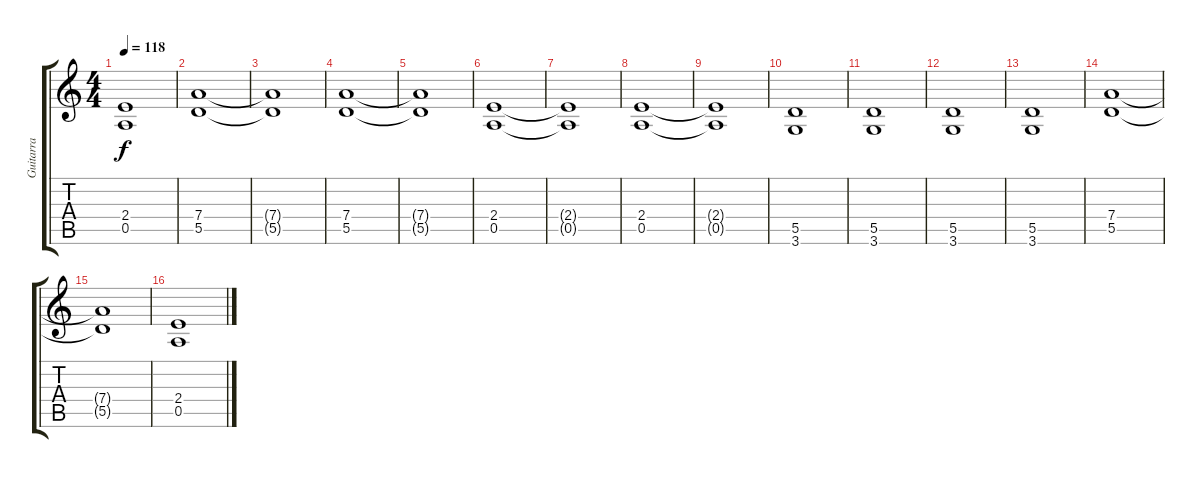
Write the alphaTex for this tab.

\track ("Guitarra" "Guitarra") {instrument overdrivenguitar}
\staff {score tabs}
\tuning (E4 B3 G3 D3 A2 E2) {hide}
\ts (4 4)
\tempo 118
\clef g2
\ks c
(2.4{t} 0.5{t}).1{dy f volume 3} |
(7.4 5.5).1{volume 13} |
(7.4{t} 5.5{t}).1{volume 3} |
(7.4 5.5).1{volume 13} |
(7.4{t} 5.5{t}).1{volume 3} |
(2.4 0.5).1{volume 13} |
(2.4{t} 0.5{t}).1{volume 3} |
(2.4 0.5).1{volume 13} |
(2.4{t} 0.5{t}).1{volume 3} |
(5.5 3.6).1{volume 13} |
(5.5 3.6).1{volume 13} |
(5.5 3.6).1{volume 13} |
(5.5 3.6).1{volume 13} |
(7.4 5.5).1{volume 13} |
(7.4{t} 5.5{t}).1{volume 3} |
(2.4 0.5).1{volume 13}
